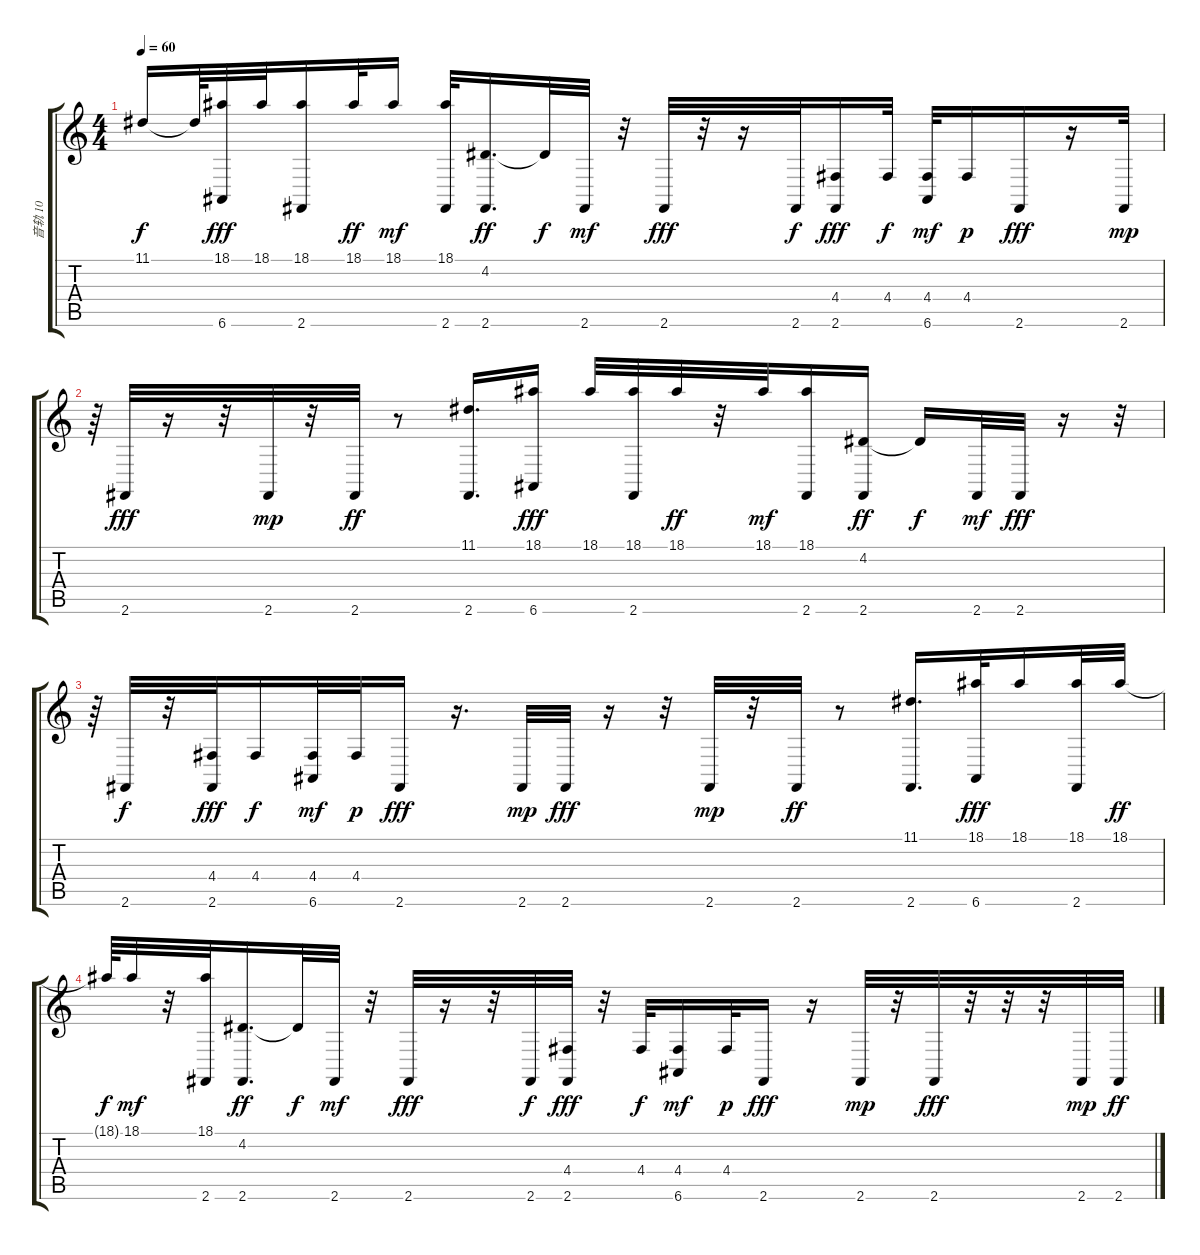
\track ("音轨 10" "音轨 10") {instrument acousticgrandpiano}
\staff {score tabs}
\tuning (E4 B3 G3 D3 A2 E2) {hide}
\ts (4 4)
\tempo 60
\clef g2
\ks c
11.1{t}.16{dy f} 11.1{t}.64 (18.1 6.6).32{dy fff} 18.1.32 (18.1 2.6).16 18.1.32{dy ff} 18.1.16{dy mf} (18.1 2.6).32 (4.2 2.6).16{d dy ff} 4.2{t}.32{dy f} 2.6.32{dy mf} r.32 2.6.32{dy fff} r.32 r.16 2.6.32{dy f} (4.4 2.6).16{dy fff} 4.4.32{dy f} (4.4 6.6).32{dy mf} 4.4.16{dy p} 2.6.16{dy fff} r.16 2.6.32{dy mp} |
r.64 2.6.32{dy fff} r.16 r.32 2.6.32{dy mp} r.32 2.6.32{dy ff} r.8 (11.1 2.6).16{d} (18.1 6.6).16{dy fff} 18.1.32 (18.1 2.6).32 18.1.32{dy ff} r.32 18.1.32{dy mf} (18.1 2.6).16 (4.2 2.6).16{dy ff} 4.2{t}.16{dy f} 2.6.32{dy mf} 2.6.32{dy fff} r.16 r.32 |
r.64 2.6.32{dy f} r.32 (4.4 2.6).32{dy fff} 4.4.16{dy f} (4.4 6.6).32{dy mf} 4.4.32{dy p} 2.6.16{dy fff} r.16{d} 2.6.32{dy mp} 2.6.32{dy fff} r.16 r.32 2.6.32{dy mp} r.32 2.6.32{dy ff} r.8 (11.1 2.6).16{d} (18.1 6.6).32{dy fff} 18.1.16 (18.1 2.6).32 18.1.32{dy ff} |
18.1{t}.64{dy f} 18.1.32{dy mf} r.32 (18.1 2.6).32 (4.2 2.6).16{d dy ff} 4.2{t}.32{dy f} 2.6.32{dy mf} r.32 2.6.32{dy fff} r.16 r.32 2.6.32{dy f} (4.4 2.6).32{dy fff} r.32 4.4.32{dy f} (4.4 6.6).16{dy mf} 4.4.32{dy p} 2.6.16{dy fff} r.16 2.6.32{dy mp} r.32 2.6.32{dy fff} r.32 r.32 r.32 2.6.32{dy mp} 2.6.32{dy ff}
